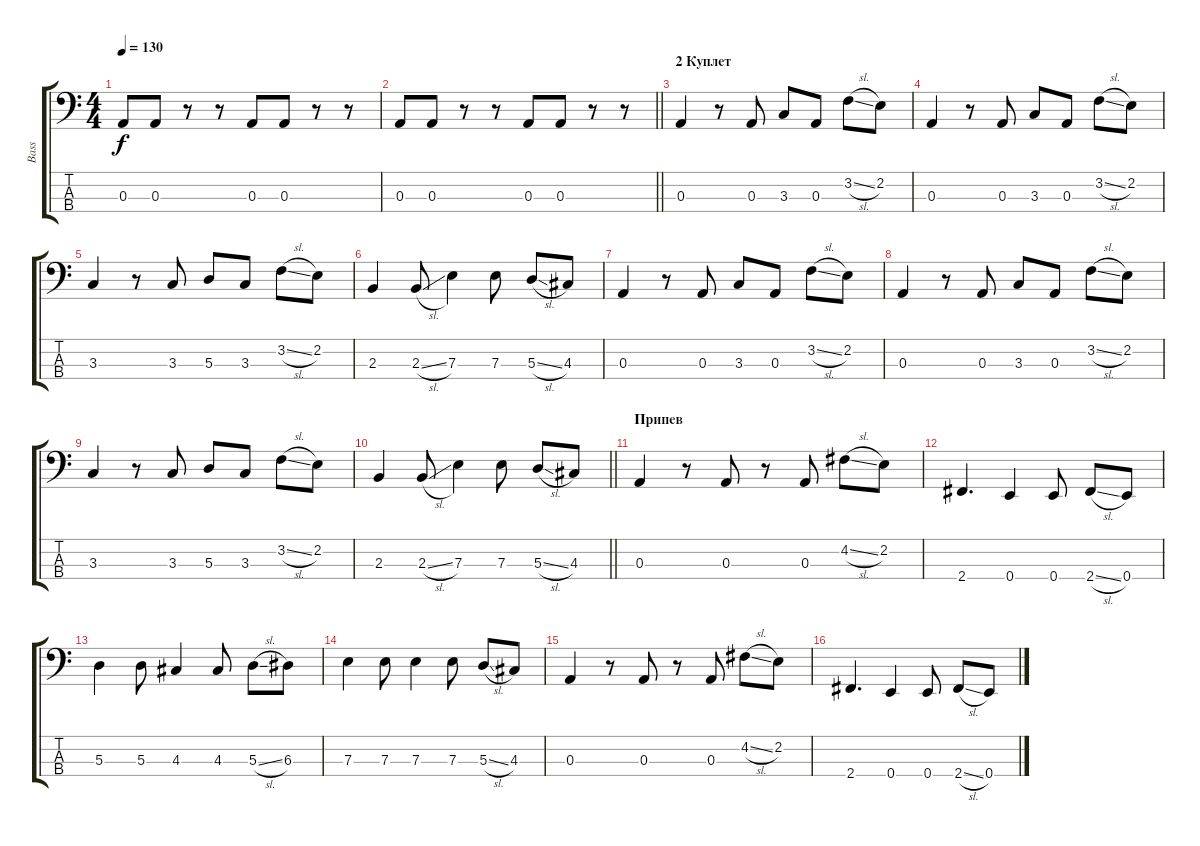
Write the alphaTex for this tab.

\track ("Bass" "Bass") {instrument electricbassfinger}
\staff {score tabs}
\tuning (G2 D2 A1 E1) {hide}
\ts (4 4)
\tempo 130
\clef f4
\ks c
0.3.8{dy f} 0.3.8 r.8 r.8 0.3.8 0.3.8 r.8 r.8 |
\barLineRight lightlight
0.3.8 0.3.8 r.8 r.8 0.3.8 0.3.8 r.8 r.8 |
\section ("" "2 Куплет")
0.3.4 r.8 0.3.8 3.3.8 0.3.8 3.2{sl}.8 2.2.8 |
0.3.4 r.8 0.3.8 3.3.8 0.3.8 3.2{sl}.8 2.2.8 |
3.3.4 r.8 3.3.8 5.3.8 3.3.8 3.2{sl}.8 2.2.8 |
2.3.4 2.3{sl}.8 7.3.4 7.3.8 5.3{sl}.8 4.3.8 |
0.3.4 r.8 0.3.8 3.3.8 0.3.8 3.2{sl}.8 2.2.8 |
0.3.4 r.8 0.3.8 3.3.8 0.3.8 3.2{sl}.8 2.2.8 |
3.3.4 r.8 3.3.8 5.3.8 3.3.8 3.2{sl}.8 2.2.8 |
\barLineRight lightlight
2.3.4 2.3{sl}.8 7.3.4 7.3.8 5.3{sl}.8 4.3.8 |
\section ("" "Припев")
0.3.4 r.8 0.3.8 r.8 0.3.8 4.2{sl}.8 2.2.8 |
2.4.4{d} 0.4.4 0.4.8 2.4{sl}.8 0.4.8 |
5.3.4 5.3.8 4.3.4 4.3.8 5.3{sl}.8 6.3.8 |
7.3.4 7.3.8 7.3.4 7.3.8 5.3{sl}.8 4.3.8 |
0.3.4 r.8 0.3.8 r.8 0.3.8 4.2{sl}.8 2.2.8 |
2.4.4{d} 0.4.4 0.4.8 2.4{sl}.8 0.4.8
